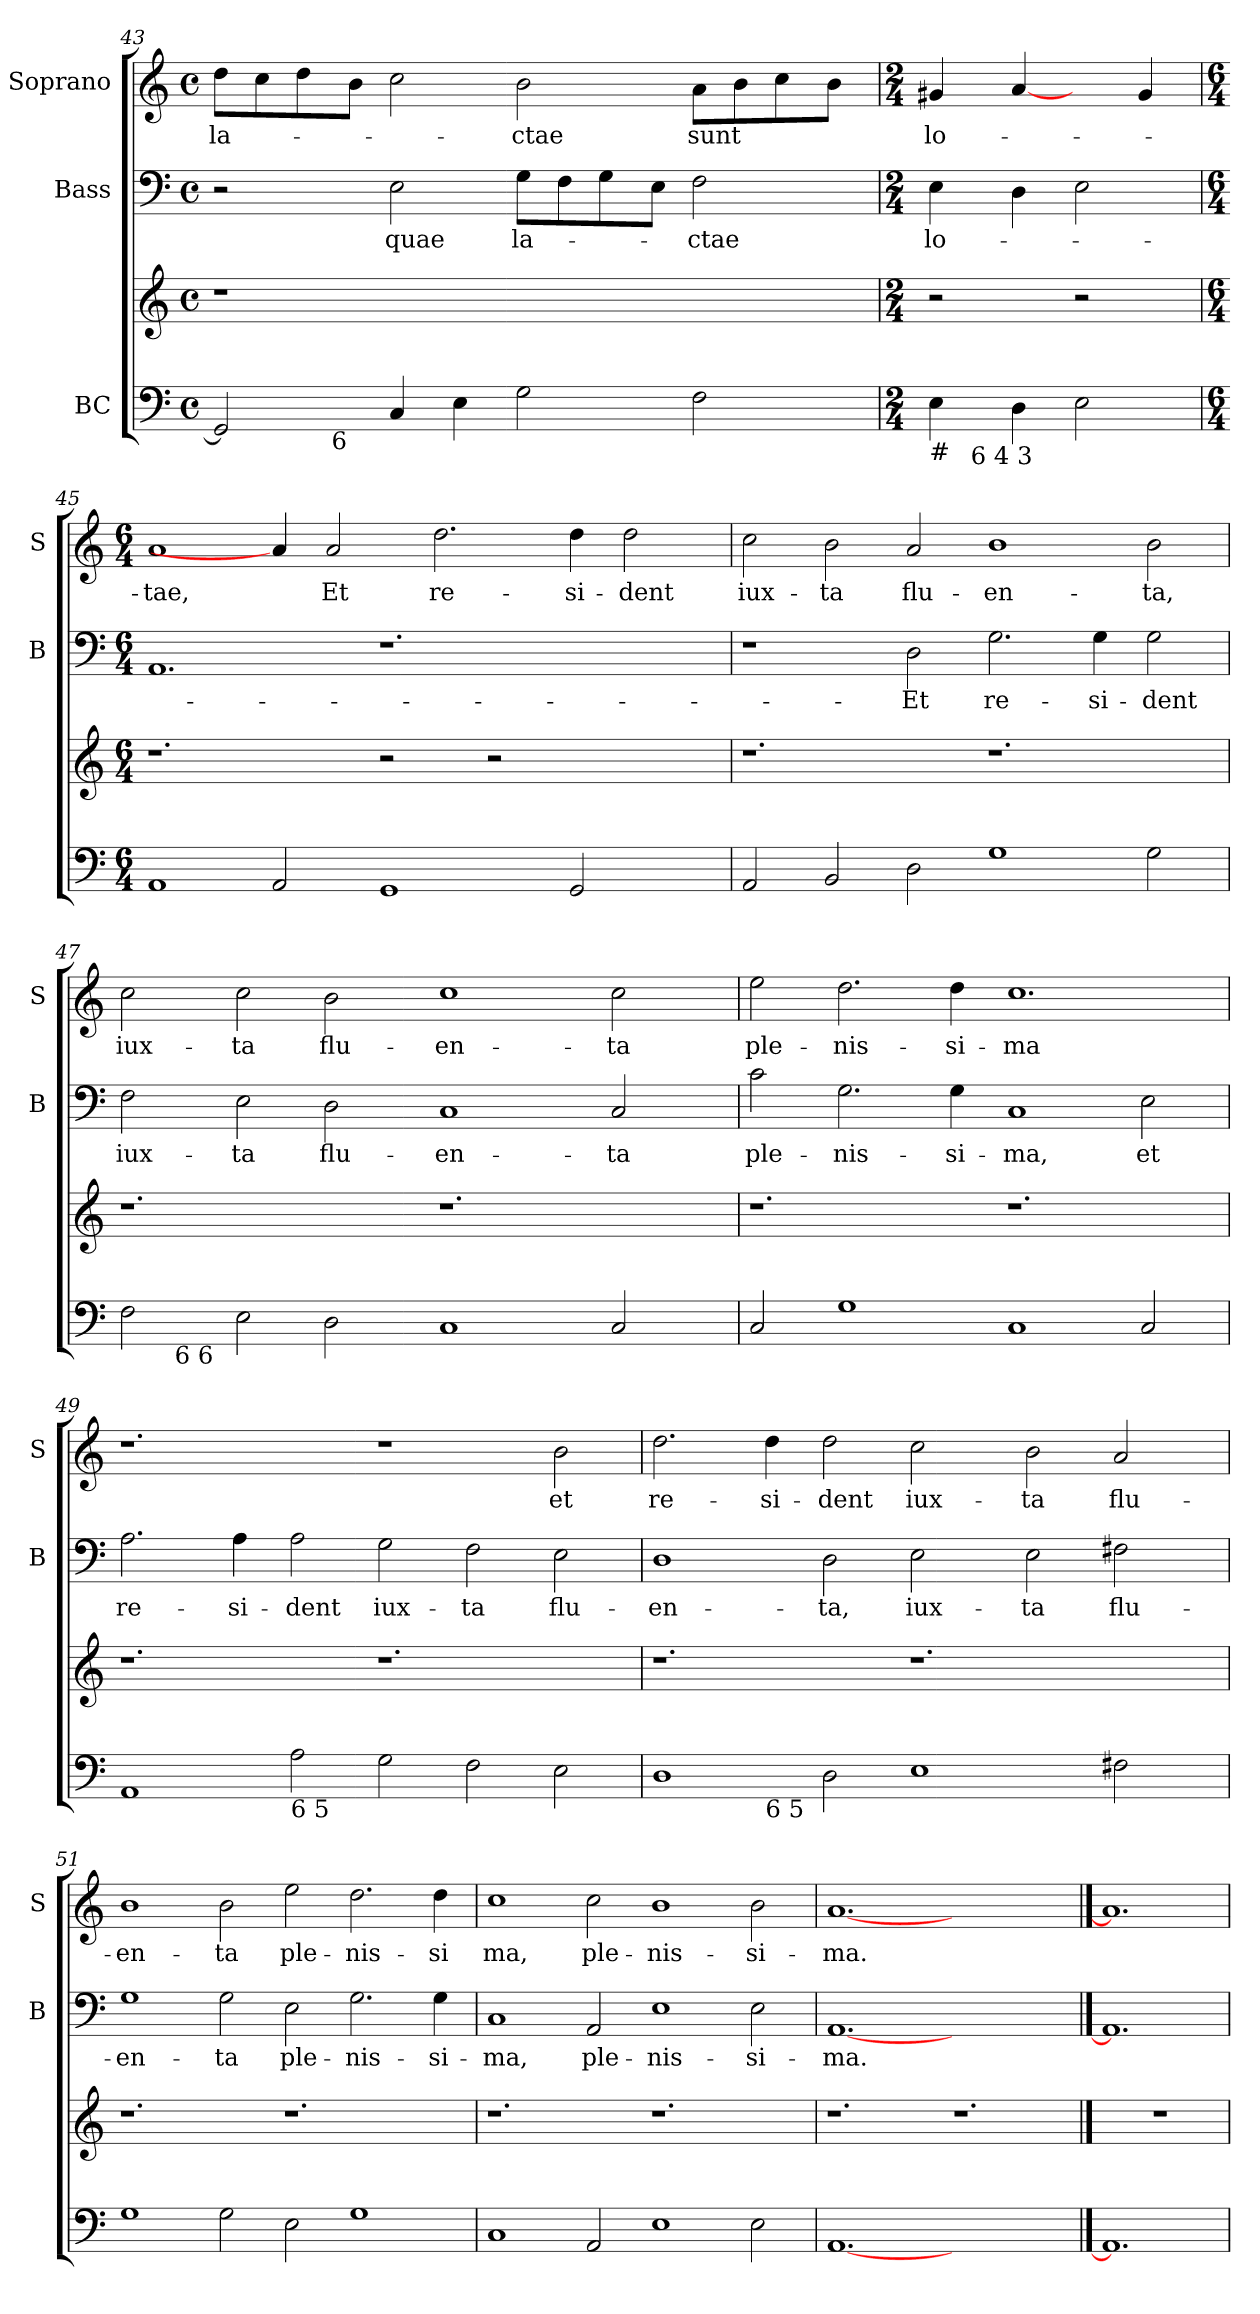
**kern	**kern	**kern	**text	**kern	**text
*part3	*part3	*part2	*part2	*part1	*part1
*staff4	*staff3	*staff2	*staff2	*staff1	*staff1
*I"BC	*	*I"Bass	*	*I"Soprano	*
*	*	*I'B	*	*I'S	*
*clefF4	*clefG2	*clefF4	*	*clefG2	*
*k[]	*k[]	*k[]	*	*k[]	*
*C:	*C:	*C:	*	*C:	*
*M4/4	*M4/4	*M4/4	*	*M4/4	*
*met(c)	*met(c)	*met(c)	*	*met(c)	*
=43	=43	=43	=43	=43	=43
*^	*	*	*	*	*
2GG/]	4ryy	1r	2r	.	8dd\L	la-
.	.	.	.	.	8cc\	.
.	16.ryy	.	.	.	8dd\	.
!	!LO:TX:b:t=6	!	!	!	!	!
.	1ryy	.	.	.	.	.
.	.	.	.	.	8b\J	.
4C/	.	.	2E\	quae	2cc\	.
4E\	.	.	.	.	.	.
2G\	.	1ryy	8G\L	la-	2b\	-ctae
.	.	.	8F\	.	.	.
.	.	.	8G\	.	.	.
.	2ryy	.	.	.	.	.
.	.	.	8E\J	.	.	.
2F\	.	.	2F\	-ctae	8a\L	sunt
.	.	.	.	.	8b\	.
.	.	.	.	.	8cc\	.
.	8ryy	.	.	.	.	.
.	.	.	.	.	8b\J	.
.	32ryy	.	.	.	.	.
=44	=44	=44	=44	=44	=44	=44
*M2/4	*	*M2/4	*M2/4	*	*M2/4	*
!LO:TX:b:t=#	!	!	!	!	!	!
4E\	8ryy	2r	4E\	lo-	4g#X/	lo-
!	!LO:TX:b:t=6   4  3	!	!	!	!	!
.	2..ryy	.	.	.	.	.
4D\	.	.	4D\	.	[4a/	.
2E\	.	2r	2E\	.	4ryy	.
.	.	.	.	.	4g#/	.
*v	*v	*	*	*	*	*
!!LO:PB:g=z
=45	=45	=45	=45	=45	=45
*M6/4	*M6/4	*M6/4	*	*M6/4	*
1AA	1.r	1.AA	.	1a	-tae,
2AA/	.	.	.	4a/]	.
.	.	.	.	2a/	Et
1GG	2r	1.r	.	.	.
.	.	.	.	2.dd\	re-
.	2r	.	.	.	.
2GG/	2.ryy	.	.	4dd\	-si-
.	.	.	.	2dd\	-dent
4ryy	.	4ryy	.	.	.
=46	=46	=46	=46	=46	=46
2AA/	1.r	1r	.	2cc\	iux-
2BB/	.	.	.	2b\	-ta
2D\	.	2D\	-Et	2a/	flu-
1G	1.r	2.G\	re-	1b	-en-
.	.	4G\	-si-	.	.
2G\	.	2G\	-dent	2b\	-ta,
=47	=47	=47	=47	=47	=47
*^	*	*	*	*	*
2F\	8..ryy	1.r	2F\	iux-	2cc\	iux-
!	!LO:TX:b:t=6     6	!	!	!	!	!
.	1ryy	.	.	.	.	.
2E\	.	.	2E\	-ta	2cc\	-ta
2D\	.	.	2D\	flu-	2b\	flu-
.	1ryy	.	.	.	.	.
1C	.	1.r	1C	-en-	1cc	-en-
.	2ryy	.	.	.	.	.
2C/	.	.	2C/	-ta	2cc\	-ta
.	4ryy	.	.	.	.	.
.	32ryy	.	.	.	.	.
*v	*v	*	*	*	*	*
=48	=48	=48	=48	=48	=48
2C/	1.r	2c\	ple-	2ee\	ple-
1G	.	2.G\	-nis-	2.dd\	-nis-
.	.	4G\	-si-	4dd\	-si-
1C	1.r	1C	-ma,	1.cc	-ma
2C/	.	2E\	et	.	.
!!LO:LB:g=z
=49	=49	=49	=49	=49	=49
1AA	1.r	2.A\	re-	1.r	.
.	.	4A\	-si-	.	.
!LO:TX:b:t=6   5	!	!	!	!	!
2A\	.	2A\	-dent	.	.
2G\	1.r	2G\	iux-	1r	.
2F\	.	2F\	-ta	.	.
2E\	.	2E\	flu-	2b\	et
=50	=50	=50	=50	=50	=50
!LO:TX:b:t=Notes&colon; original keys&colon; Ut 1st, Fa 4rt, Fa 4rth\n            editorial accidentals above the staff	!	!	!	!	!
*^	*	*	*	*	*
1D	2.ryy	1.r	1D	-en-	2.dd\	re-
!	!LO:TX:b:t=6  5	!	!	!	!	!
.	1ryy	.	.	.	4dd\	-si-
2D\	.	.	2D\	-ta,	2dd\	-dent
1E	.	1.r	2E\	iux-	2cc\	iux-
.	1ryy	.	.	.	.	.
.	.	.	2E\	-ta	2b\	-ta
2F#X\	.	.	2F#X\	flu-	2a/	flu-
.	4ryy	.	.	.	.	.
*v	*v	*	*	*	*	*
=51	=51	=51	=51	=51	=51
1G	1.r	1G	-en-	1b	-en-
2G\	.	2G\	-ta	2b\	-ta
2E\	1.r	2E\	ple-	2ee\	ple-
1G	.	2.G\	-nis-	2.dd\	-nis-
.	.	4G\	-si-	4dd\	-si
=52	=52	=52	=52	=52	=52
1C	1.r	1C	-ma,	1cc	ma,
2AA/	.	2AA/	ple-	2cc\	ple-
1E	1.r	1E	-nis-	1b	-nis-
2E\	.	2E\	-si-	2b\	-si-
=53	=53	=53	=53	=53	=53
[1.AA	1.r	[1.AA	-ma.	[1.a	-ma.
1.ryy	1.r	1.ryy	.	1.ryy	.
==54	==54	==54	==54	==54	==54
1.AA]	1.r	1.AA]	.	1.a]	.
=	=	=	=	=	=
*-	*-	*-	*-	*-	*-
